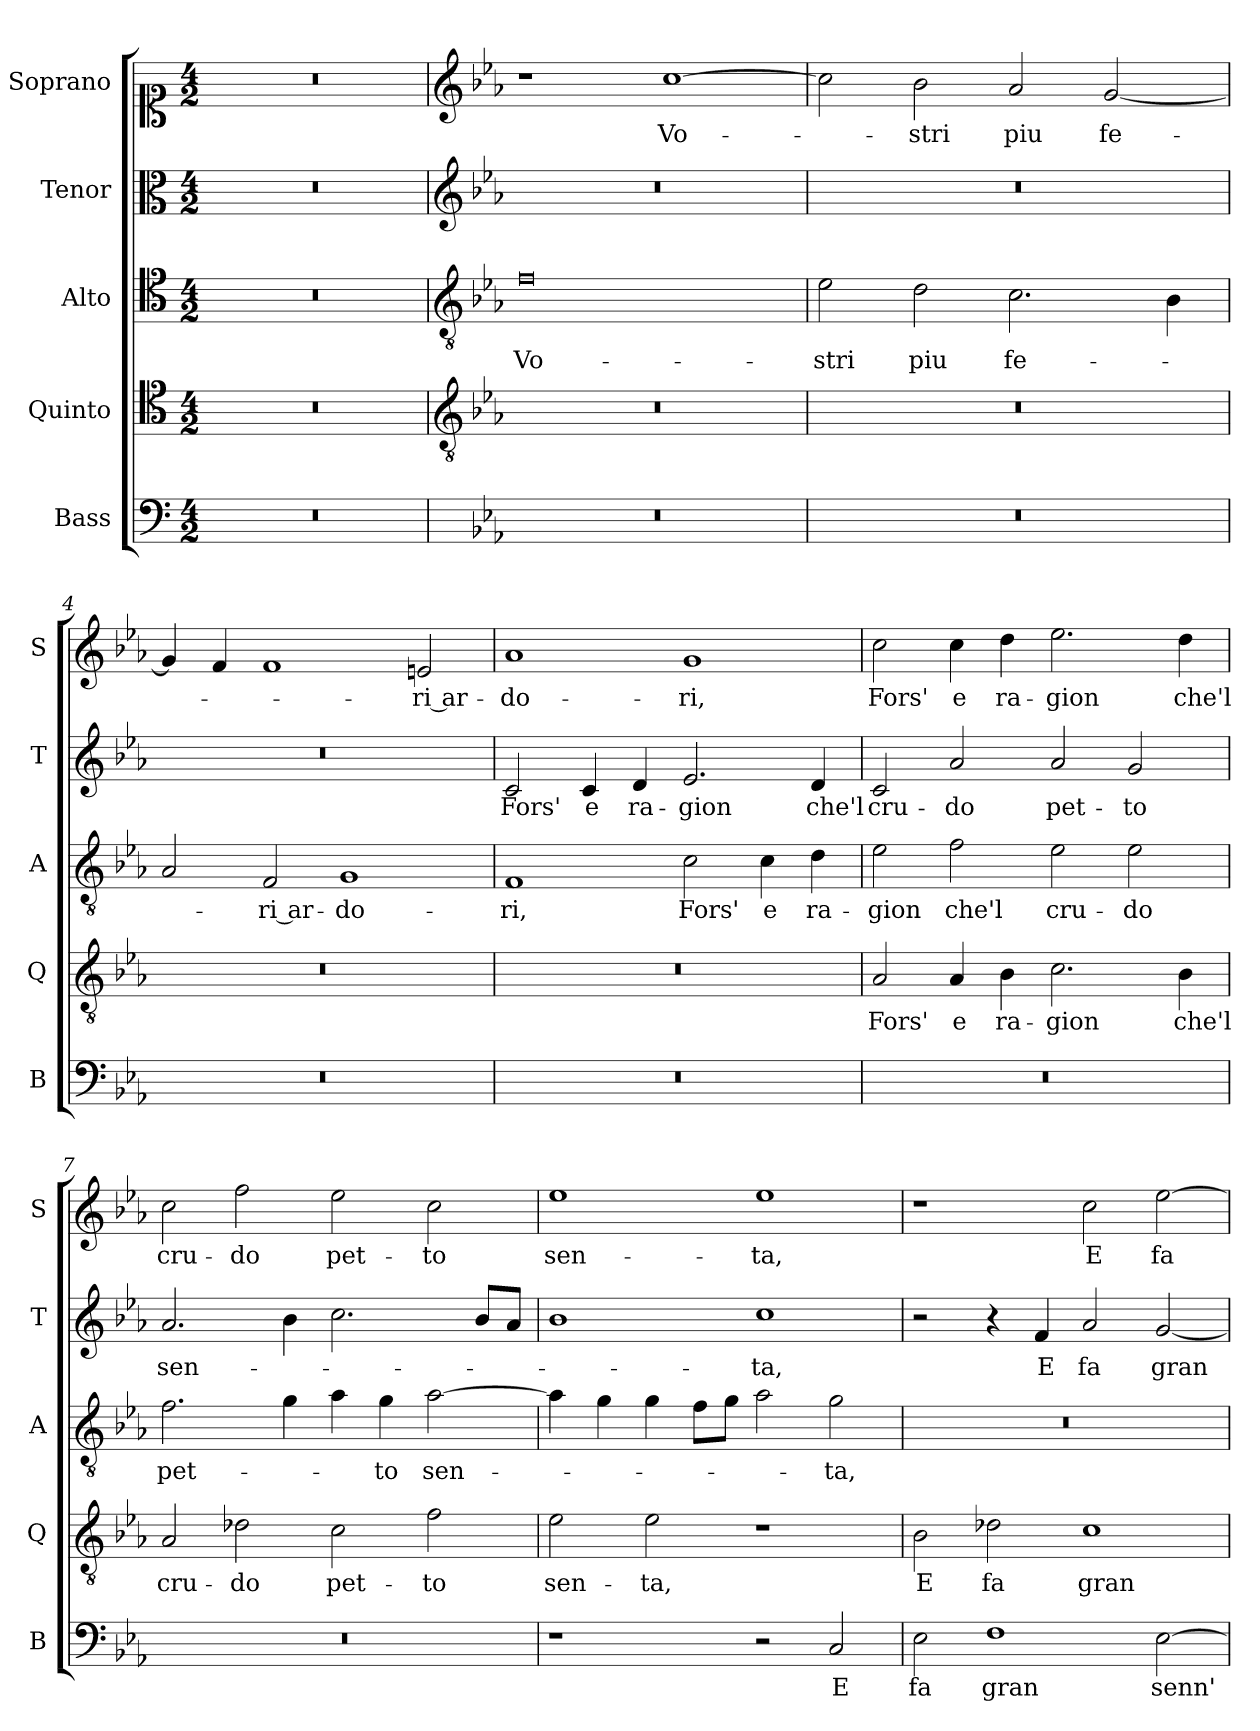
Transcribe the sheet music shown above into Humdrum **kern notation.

**kern	**text	**kern	**text	**kern	**text	**kern	**text	**kern	**text
*part5	*part5	*part4	*part4	*part3	*part3	*part2	*part2	*part1	*part1
*staff5	*staff5	*staff4	*staff4	*staff3	*staff3	*staff2	*staff2	*staff1	*staff1
*I"Bass	*	*I"Quinto	*	*I"Alto	*	*I"Tenor	*	*I"Soprano	*
*I'B	*	*I'Q	*	*I'A	*	*I'T	*	*I'S	*
*clefF4	*	*clefC4	*	*clefC4	*	*clefC3	*	*clefC1	*
*k[]	*	*k[]	*	*k[]	*	*k[]	*	*k[]	*
*C:	*	*C:	*	*C:	*	*C:	*	*C:	*
*M4/2	*	*M4/2	*	*M4/2	*	*M4/2	*	*M4/2	*
=1	=1	=1	=1	=1	=1	=1	=1	=1	=1
0r	.	0r	.	0r	.	0r	.	0r	.
=2	=2	=2	=2	=2	=2	=2	=2	=2	=2
*	*	*clefGv2	*	*clefGv2	*	*clefG2	*	*clefG2	*
*k[b-e-a-]	*	*k[b-e-a-]	*	*k[b-e-a-]	*	*k[b-e-a-]	*	*k[b-e-a-]	*
*E-:	*	*E-:	*	*E-:	*	*E-:	*	*E-:	*
!	!	!	!	!	!LO:LY:b	!	!	!	!
0r	.	0r	.	0f	Vo-	0r	.	1r	.
!	!	!	!	!	!	!	!	!	!LO:LY:b
.	.	.	.	.	.	.	.	[1cc	Vo-
=3	=3	=3	=3	=3	=3	=3	=3	=3	=3
!	!	!	!	!	!LO:LY:b	!	!	!	!
0r	.	0r	.	2e-\	-stri	0r	.	2cc\]	.
!	!	!	!	!	!LO:LY:b	!	!	!	!LO:LY:b
.	.	.	.	2d\	piu	.	.	2b-\	-stri
!	!	!	!	!	!LO:LY:b	!	!	!	!LO:LY:b
.	.	.	.	2.c\	fe-	.	.	2a-/	piu
!	!	!	!	!	!	!	!	!	!LO:LY:b
.	.	.	.	.	.	.	.	[2g/	fe-
.	.	.	.	4B-\	.	.	.	.	.
=4	=4	=4	=4	=4	=4	=4	=4	=4	=4
0r	.	0r	.	2A-/	.	0r	.	4g/]	.
.	.	.	.	.	.	.	.	4f/	.
!	!	!	!	!	!LO:LY:b	!	!	!	!
.	.	.	.	2F/	-ri ar-	.	.	1f	.
!	!	!	!	!	!LO:LY:b	!	!	!	!
.	.	.	.	1G	-do-	.	.	.	.
!	!	!	!	!	!	!	!	!	!LO:LY:b
.	.	.	.	.	.	.	.	2en/	-ri ar-
!!LO:LB:g=z
=5	=5	=5	=5	=5	=5	=5	=5	=5	=5
!	!	!	!	!	!LO:LY:b	!	!LO:LY:b	!	!LO:LY:b
0r	.	0r	.	1F	-ri,	2c/	Fors'	1a-	-do-
!	!	!	!	!	!	!	!LO:LY:b	!	!
.	.	.	.	.	.	4c/	e	.	.
!	!	!	!	!	!	!	!LO:LY:b	!	!
.	.	.	.	.	.	4d/	ra-	.	.
!	!	!	!	!	!LO:LY:b	!	!LO:LY:b	!	!LO:LY:b
.	.	.	.	2c\	Fors'	2.e-/	-gion	1g	-ri,
!	!	!	!	!	!LO:LY:b	!	!	!	!
.	.	.	.	4c\	e	.	.	.	.
!	!	!	!	!	!LO:LY:b	!	!LO:LY:b	!	!
.	.	.	.	4d\	ra-	4d/	che'l	.	.
=6	=6	=6	=6	=6	=6	=6	=6	=6	=6
!	!	!	!LO:LY:b	!	!LO:LY:b	!	!LO:LY:b	!	!LO:LY:b
0r	.	2A-/	Fors'	2e-\	-gion	2c/	cru-	2cc\	Fors'
!	!	!	!LO:LY:b	!	!LO:LY:b	!	!LO:LY:b	!	!LO:LY:b
.	.	4A-/	e	2f\	che'l	2a-/	-do	4cc\	e
!	!	!	!LO:LY:b	!	!	!	!	!	!LO:LY:b
.	.	4B-\	ra-	.	.	.	.	4dd\	ra-
!	!	!	!LO:LY:b	!	!LO:LY:b	!	!LO:LY:b	!	!LO:LY:b
.	.	2.c\	-gion	2e-\	cru-	2a-/	pet-	2.ee-\	-gion
!	!	!	!	!	!LO:LY:b	!	!LO:LY:b	!	!
.	.	.	.	2e-\	-do	2g/	-to	.	.
!	!	!	!LO:LY:b	!	!	!	!	!	!LO:LY:b
.	.	4B-\	che'l	.	.	.	.	4dd\	che'l
=7	=7	=7	=7	=7	=7	=7	=7	=7	=7
!	!	!	!LO:LY:b	!	!LO:LY:b	!	!LO:LY:b	!	!LO:LY:b
0r	.	2A-/	cru-	2.f\	pet-	2.a-/	sen-	2cc\	cru-
!	!	!	!LO:LY:b	!	!	!	!	!	!LO:LY:b
.	.	2d-X\	-do	.	.	.	.	2ff\	-do
.	.	.	.	4g\	.	4b-\	.	.	.
!	!	!	!LO:LY:b	!	!	!	!	!	!LO:LY:b
.	.	2c\	pet-	4a-\	.	2.cc\	.	2ee-\	pet-
!	!	!	!	!	!LO:LY:b	!	!	!	!
.	.	.	.	4g\	-to	.	.	.	.
!	!	!	!LO:LY:b	!	!LO:LY:b	!	!	!	!LO:LY:b
.	.	2f\	-to	[2a-\	sen-	.	.	2cc\	-to
.	.	.	.	.	.	8b-/L	.	.	.
.	.	.	.	.	.	8a-/J	.	.	.
!!LO:LB:g=z
=8	=8	=8	=8	=8	=8	=8	=8	=8	=8
!	!	!	!LO:LY:b	!	!	!	!	!	!LO:LY:b
1r	.	2e-\	sen-	4a-\]	.	1b-	.	1ee-	sen-
.	.	.	.	4g\	.	.	.	.	.
!	!	!	!LO:LY:b	!	!	!	!	!	!
.	.	2e-\	-ta,	4g\	.	.	.	.	.
.	.	.	.	8f\L	.	.	.	.	.
.	.	.	.	8g\J	.	.	.	.	.
!	!	!	!	!	!	!	!LO:LY:b	!	!LO:LY:b
2r	.	1r	.	2a-\	.	1cc	-ta,	1ee-	-ta,
!	!LO:LY:b	!	!	!	!LO:LY:b	!	!	!	!
2C/	E	.	.	2g\	-ta,	.	.	.	.
=9	=9	=9	=9	=9	=9	=9	=9	=9	=9
!	!LO:LY:b	!	!LO:LY:b	!	!	!	!	!	!
2E-\	fa	2B-\	E	0r	.	2r	.	1r	.
!	!LO:LY:b	!	!LO:LY:b	!	!	!	!	!	!
1F	gran	2d-X\	fa	.	.	4r	.	.	.
!	!	!	!	!	!	!	!LO:LY:b	!	!
.	.	.	.	.	.	4f/	E	.	.
!	!	!	!LO:LY:b	!	!	!	!LO:LY:b	!	!LO:LY:b
.	.	1c	gran	.	.	2a-/	fa	2cc\	E
!	!LO:LY:b	!	!	!	!	!	!LO:LY:b	!	!LO:LY:b
[2E-\	senn'	.	.	.	.	[2g/	gran	[2ee-\	fa
=	=	=	=	=	=	=	=	=	=
*-	*-	*-	*-	*-	*-	*-	*-	*-	*-
